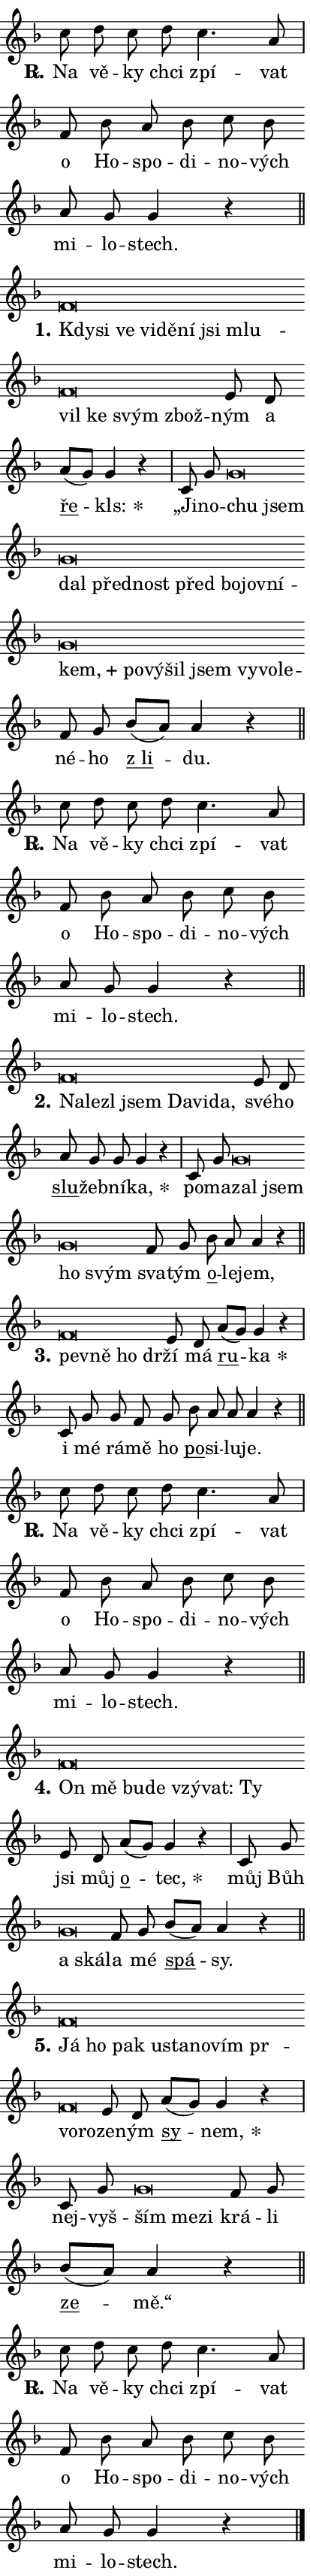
\version "2.24.0"
\header { tagline = "" }
\paper {
  indent = 0\cm
  top-margin = 0\cm
  right-margin = 0.13\cm % to fit lyric hyphens
  bottom-margin = 0\cm
  left-margin = 0\cm
  paper-width = 7\cm
  page-breaking = #ly:one-page-breaking
  system-system-spacing.basic-distance = #11
  score-system-spacing.basic-distance = #11
  ragged-last = ##f
}


%% Author: Thomas Morley
%% https://lists.gnu.org/archive/html/lilypond-user/2020-05/msg00002.html
#(define (line-position grob)
"Returns position of @var[grob} in current system:
   @code{'start}, if at first time-step
   @code{'end}, if at last time-step
   @code{'middle} otherwise
"
  (let* ((col (ly:item-get-column grob))
         (ln (ly:grob-object col 'left-neighbor))
         (rn (ly:grob-object col 'right-neighbor))
         (col-to-check-left (if (ly:grob? ln) ln col))
         (col-to-check-right (if (ly:grob? rn) rn col))
         (break-dir-left
           (and
             (ly:grob-property col-to-check-left 'non-musical #f)
             (ly:item-break-dir col-to-check-left)))
         (break-dir-right
           (and
             (ly:grob-property col-to-check-right 'non-musical #f)
             (ly:item-break-dir col-to-check-right))))
        (cond ((eqv? 1 break-dir-left) 'start)
              ((eqv? -1 break-dir-right) 'end)
              (else 'middle))))

#(define (tranparent-at-line-position vctor)
  (lambda (grob)
  "Relying on @code{line-position} select the relevant enry from @var{vctor}.
Used to determine transparency,"
    (case (line-position grob)
      ((end) (not (vector-ref vctor 0)))
      ((middle) (not (vector-ref vctor 1)))
      ((start) (not (vector-ref vctor 2))))))

noteHeadBreakVisibility =
#(define-music-function (break-visibility)(vector?)
"Makes @code{NoteHead}s transparent relying on @var{break-visibility}"
#{
  \override NoteHead.transparent =
    #(tranparent-at-line-position break-visibility)
#})

#(define delete-ledgers-for-transparent-note-heads
  (lambda (grob)
    "Reads whether a @code{NoteHead} is transparent.
If so this @code{NoteHead} is removed from @code{'note-heads} from
@var{grob}, which is supposed to be @code{LedgerLineSpanner}.
As a result ledgers are not printed for this @code{NoteHead}"
    (let* ((nhds-array (ly:grob-object grob 'note-heads))
           (nhds-list
             (if (ly:grob-array? nhds-array)
                 (ly:grob-array->list nhds-array)
                 '()))
           ;; Relies on the transparent-property being done before
           ;; Staff.LedgerLineSpanner.after-line-breaking is executed.
           ;; This is fragile ...
           (to-keep
             (remove
               (lambda (nhd)
                 (ly:grob-property nhd 'transparent #f))
               nhds-list)))
      ;; TODO find a better method to iterate over grob-arrays, similiar
      ;; to filter/remove etc for lists
      ;; For now rebuilt from scratch
      (set! (ly:grob-object grob 'note-heads)  '())
      (for-each
        (lambda (nhd)
          (ly:pointer-group-interface::add-grob grob 'note-heads nhd))
        to-keep))))

squashNotes = {
  \override NoteHead.X-extent = #'(-0.2 . 0.2)
  \override NoteHead.Y-extent = #'(-0.75 . 0)
  \override NoteHead.stencil =
    #(lambda (grob)
       (let ((pos (ly:grob-property grob 'staff-position)))
         (begin
           (if (< pos -7) (display "ERROR: Lower brevis then expected\n") (display ""))
           (if (<= pos -6) ly:text-interface::print ly:note-head::print))))
}
unSquashNotes = {
  \revert NoteHead.X-extent
  \revert NoteHead.Y-extent
  \revert NoteHead.stencil
}

hideNotes = \noteHeadBreakVisibility #begin-of-line-visible
unHideNotes = \noteHeadBreakVisibility #all-visible

% work-around for resetting accidentals
% https://lilypond.org/doc/v2.23/Documentation/notation/displaying-rhythms#unmetered-music
cadenzaMeasure = {
  \cadenzaOff
  \partial 1024 s1024
  \cadenzaOn
}

#(define-markup-command (accent layout props text) (markup?)
  "Underline accented syllable"
  (interpret-markup layout props
    #{\markup \override #'(offset . 4.3) \underline { #text }#}))

responsum = \markup \concat {
  "R" \hspace #-1.05 \path #0.1 #'((moveto 0 0.07) (lineto 0.9 0.8)) \hspace #0.05 "."
}

spaceSize = #0.6828661417322834 % exact space size for TeX Gyre Schola

\layout {
  \context {
    \Staff
    \remove "Time_signature_engraver"
    \override LedgerLineSpanner.after-line-breaking = #delete-ledgers-for-transparent-note-heads
  }
  \context {
    \Lyrics {
      \override LyricSpace.minimum-distance = \spaceSize
      \override LyricText.font-name = #"TeX Gyre Schola"
      \override LyricText.font-size = 1
      \override StanzaNumber.font-name = #"TeX Gyre Schola Bold"
      \override StanzaNumber.font-size = 1
    }
  }
  \context {
    \Score 
    \override NoteHead.text =
      #(lambda (grob) 
        (let ((pos (ly:grob-property grob 'staff-position)))
          #{\markup {
            \combine
              \halign #-0.55 \raise #(if (= pos -6) 0 0.5) \override #'(thickness . 2) \draw-line #'(3.2 . 0)
              \musicglyph "noteheads.sM1"
          }#}))
  }
}

% magnetic-lyrics.ily
%
%   written by
%     Jean Abou Samra <jean@abou-samra.fr>
%     Werner Lemberg <wl@gnu.org>
%
%   adapted by
%     Jiri Hon <jiri.hon@gmail.com>
%
% Version 2022-Apr-15

% https://www.mail-archive.com/lilypond-user@gnu.org/msg149350.html

#(define (Left_hyphen_pointer_engraver context)
   "Collect syllable-hyphen-syllable occurrences in lyrics and store
them in properties.  This engraver only looks to the left.  For
example, if the lyrics input is @code{foo -- bar}, it does the
following.

@itemize @bullet
@item
Set the @code{text} property of the @code{LyricHyphen} grob between
@q{foo} and @q{bar} to @code{foo}.

@item
Set the @code{left-hyphen} property of the @code{LyricText} grob with
text @q{foo} to the @code{LyricHyphen} grob between @q{foo} and
@q{bar}.
@end itemize

Use this auxiliary engraver in combination with the
@code{lyric-@/text::@/apply-@/magnetic-@/offset!} hook."
   (let ((hyphen #f)
         (text #f))
     (make-engraver
      (acknowledgers
       ((lyric-syllable-interface engraver grob source-engraver)
        (set! text grob)))
      (end-acknowledgers
       ((lyric-hyphen-interface engraver grob source-engraver)
        ;(when (not (grob::has-interface grob 'lyric-space-interface))
          (set! hyphen grob)));)
      ((stop-translation-timestep engraver)
       (when (and text hyphen)
         (ly:grob-set-object! text 'left-hyphen hyphen))
       (set! text #f)
       (set! hyphen #f)))))

#(define (lyric-text::apply-magnetic-offset! grob)
   "If the space between two syllables is less than the value in
property @code{LyricText@/.details@/.squash-threshold}, move the right
syllable to the left so that it gets concatenated with the left
syllable.

Use this function as a hook for
@code{LyricText@/.after-@/line-@/breaking} if the
@code{Left_@/hyphen_@/pointer_@/engraver} is active."
   (let ((hyphen (ly:grob-object grob 'left-hyphen #f)))
     (when hyphen
       (let ((left-text (ly:spanner-bound hyphen LEFT)))
         (when (grob::has-interface left-text 'lyric-syllable-interface)
           (let* ((common (ly:grob-common-refpoint grob left-text X))
                  (this-x-ext (ly:grob-extent grob common X))
                  (left-x-ext
                   (begin
                     ;; Trigger magnetism for left-text.
                     (ly:grob-property left-text 'after-line-breaking)
                     (ly:grob-extent left-text common X)))
                  ;; `delta` is the gap width between two syllables.
                  (delta (- (interval-start this-x-ext)
                            (interval-end left-x-ext)))
                  (details (ly:grob-property grob 'details))
                  (threshold (assoc-get 'squash-threshold details 0.2)))
             (when (< delta threshold)
               (let* (;; We have to manipulate the input text so that
                      ;; ligatures crossing syllable boundaries are not
                      ;; disabled.  For languages based on the Latin
                      ;; script this is essentially a beautification.
                      ;; However, for non-Western scripts it can be a
                      ;; necessity.
                      (lt (ly:grob-property left-text 'text))
                      (rt (ly:grob-property grob 'text))
                      (is-space (grob::has-interface hyphen 'lyric-space-interface))
                      (space (if is-space " " ""))
                      (extra-delta (if is-space spaceSize 0))
                      ;; Append new syllable.
                      (ltrt-space (if (and (string? lt) (string? rt))
                                (string-append lt space rt)
                                (make-concat-markup (list lt space rt))))
                      ;; Right-align `ltrt` to the right side.
                      (ltrt-space-markup (grob-interpret-markup
                               grob
                               (make-translate-markup
                                (cons (interval-length this-x-ext) 0)
                                (make-right-align-markup ltrt-space)))))
                 (begin
                   ;; Don't print `left-text`.
                   (ly:grob-set-property! left-text 'stencil #f)
                   ;; Set text and stencil (which holds all collected
                   ;; syllables so far) and shift it to the left.
                   (ly:grob-set-property! grob 'text ltrt-space)
                   (ly:grob-set-property! grob 'stencil ltrt-space-markup)
                   (ly:grob-translate-axis! grob (- (- delta extra-delta)) X))))))))))


#(define (lyric-hyphen::displace-bounds-first grob)
   ;; Make very sure this callback isn't triggered too early.
   (let ((left (ly:spanner-bound grob LEFT))
         (right (ly:spanner-bound grob RIGHT)))
     (ly:grob-property left 'after-line-breaking)
     (ly:grob-property right 'after-line-breaking)
     (ly:lyric-hyphen::print grob)))

squashThreshold = #0.4

\layout {
  \context {
    \Lyrics
    \consists #Left_hyphen_pointer_engraver
    \override LyricText.after-line-breaking =
      #lyric-text::apply-magnetic-offset!
    \override LyricHyphen.stencil = #lyric-hyphen::displace-bounds-first
    \override LyricText.details.squash-threshold = \squashThreshold
    \override LyricHyphen.minimum-distance = 0
    \override LyricHyphen.minimum-length = \squashThreshold
  }
}

squashText = \override LyricText.details.squash-threshold = 9999
unSquashText = \override LyricText.details.squash-threshold = \squashThreshold

leftText = \override LyricText.self-alignment-X = #LEFT
unLeftText = \revert LyricText.self-alignment-X

starOffset = #(lambda (grob) 
                (let ((x_offset (ly:self-alignment-interface::aligned-on-x-parent grob)))
                  (if (= x_offset 0) 0 (+ x_offset 1.2))))

star = #(define-music-function (syllable)(string?)
"Append star separator at the end of a syllable"
#{
  \once \override LyricText.X-offset = #starOffset
  \lyricmode { \markup {
    #syllable
    \override #'((font-name . "TeX Gyre Schola Bold")) \hspace #0.2 \lower #0.65 \larger "*"
  } }
#})

starAccent = #(define-music-function (syllable)(string?)
"Append star separator at the end of a syllable and make accent"
#{
  \once \override LyricText.X-offset = #starOffset
  \lyricmode { \markup {
    \accent #syllable
    \override #'((font-name . "TeX Gyre Schola Bold")) \hspace #0.2 \lower #0.65 \larger "*"
  } }
#})

breath = #(define-music-function (syllable)(string?)
"Append breathing indicator at the end of a syllable"
#{
  \lyricmode { \markup { #syllable "+" } }
#})

optionalBreath = #(define-music-function (syllable)(string?)
"Append optional breathing indicator at the end of a syllable"
#{
  \lyricmode { \markup { #syllable "(+)" } }
#})


\score {
    <<
        \new Voice = "melody" { \cadenzaOn \key f \major \relative { c''8 d c d c4. a8 \cadenzaMeasure \bar "|" f bes a bes \bar "" c bes \bar "" a g g4 r \cadenzaMeasure \bar "||" \break } }
        \new Lyrics \lyricsto "melody" { \lyricmode { \set stanza = \responsum
Na vě -- ky chci zpí -- vat o Ho -- spo -- di -- no -- vých mi -- lo -- stech. } }
    >>
    \layout {}
}

\score {
    <<
        \new Voice = "melody" { \cadenzaOn \key f \major \relative { \squashNotes f'\breve*1/16 \hideNotes \breve*1/16 \bar "" \breve*1/16 \bar "" \breve*1/16 \bar "" \breve*1/16 \bar "" \breve*1/16 \bar "" \breve*1/16 \bar "" \breve*1/16 \bar "" \breve*1/16 \bar "" \breve*1/16 \bar "" \breve*1/16 \breve*1/16 \bar "" \unHideNotes \unSquashNotes e8 d \bar "" a'[( g)] g4 r \cadenzaMeasure \bar "|" c,8 g' \bar "" \squashNotes g\breve*1/16 \hideNotes \breve*1/16 \bar "" \breve*1/16 \bar "" \breve*1/16 \bar "" \breve*1/16 \bar "" \breve*1/16 \bar "" \breve*1/16 \bar "" \breve*1/16 \bar "" \breve*1/16 \bar "" \breve*1/16 \bar "" \breve*1/16 \bar "" \breve*1/16 \bar "" \breve*1/16 \bar "" \breve*1/16 \bar "" \breve*1/16 \bar "" \breve*1/16 \breve*1/16 \bar "" \unHideNotes \unSquashNotes f8 g \bar "" bes[( a)] a4 r \cadenzaMeasure \bar "||" \break } }
        \new Lyrics \lyricsto "melody" { \lyricmode { \set stanza = "1."
\leftText Kdy -- \squashText si ve vi -- dě -- ní jsi mlu -- vil ke svým zbož -- \unLeftText \unSquashText ným a \markup \accent ře -- \star kls: „Ji -- no -- \leftText chu \squashText jsem dal před -- nost před bo -- jov -- ní -- \breath "kem," po -- vý -- šil jsem vy -- vo -- le -- \unLeftText \unSquashText né -- ho \markup \accent "z li" -- du. } }
    >>
    \layout {}
}

\score {
    <<
        \new Voice = "melody" { \cadenzaOn \key f \major \relative { c''8 d c d c4. a8 \cadenzaMeasure \bar "|" f bes a bes \bar "" c bes \bar "" a g g4 r \cadenzaMeasure \bar "||" \break } }
        \new Lyrics \lyricsto "melody" { \lyricmode { \set stanza = \responsum
Na vě -- ky chci zpí -- vat o Ho -- spo -- di -- no -- vých mi -- lo -- stech. } }
    >>
    \layout {}
}

\score {
    <<
        \new Voice = "melody" { \cadenzaOn \key f \major \relative { \squashNotes f'\breve*1/16 \hideNotes \breve*1/16 \bar "" \breve*1/16 \bar "" \breve*1/16 \bar "" \breve*1/16 \bar "" \breve*1/16 \breve*1/16 \bar "" \unHideNotes \unSquashNotes e8 d \bar "" a' g g g4 r \cadenzaMeasure \bar "|" c,8 g' \bar "" \squashNotes g\breve*1/16 \hideNotes \breve*1/16 \bar "" \breve*1/16 \breve*1/16 \bar "" \unHideNotes \unSquashNotes f8 g \bar "" bes a a4 r \cadenzaMeasure \bar "||" \break } }
        \new Lyrics \lyricsto "melody" { \lyricmode { \set stanza = "2."
\leftText Na -- \squashText le -- zl jsem Da -- vi -- da, \unLeftText \unSquashText své -- ho \markup \accent slu -- žeb -- ní -- \star ka, po -- ma -- \leftText zal \squashText jsem ho svým \unLeftText \unSquashText sva -- tým \markup \accent o -- le -- jem, } }
    >>
    \layout {}
}

\score {
    <<
        \new Voice = "melody" { \cadenzaOn \key f \major \relative { \squashNotes f'\breve*1/16 \hideNotes \breve*1/16 \bar "" \breve*1/16 \breve*1/16 \bar "" \unHideNotes \unSquashNotes e8 d \bar "" a'[( g)] g4 r \cadenzaMeasure \bar "|" c,8 g' \bar "" g f8 g \bar "" bes a a a4 r \cadenzaMeasure \bar "||" \break } }
        \new Lyrics \lyricsto "melody" { \lyricmode { \set stanza = "3."
\leftText pev -- \squashText ně ho dr -- \unLeftText \unSquashText ží má \markup \accent ru -- \star ka i mé rá -- mě ho \markup \accent po -- si -- lu -- je. } }
    >>
    \layout {}
}

\score {
    <<
        \new Voice = "melody" { \cadenzaOn \key f \major \relative { c''8 d c d c4. a8 \cadenzaMeasure \bar "|" f bes a bes \bar "" c bes \bar "" a g g4 r \cadenzaMeasure \bar "||" \break } }
        \new Lyrics \lyricsto "melody" { \lyricmode { \set stanza = \responsum
Na vě -- ky chci zpí -- vat o Ho -- spo -- di -- no -- vých mi -- lo -- stech. } }
    >>
    \layout {}
}

\score {
    <<
        \new Voice = "melody" { \cadenzaOn \key f \major \relative { \squashNotes f'\breve*1/16 \hideNotes \breve*1/16 \bar "" \breve*1/16 \bar "" \breve*1/16 \bar "" \breve*1/16 \bar "" \breve*1/16 \breve*1/16 \bar "" \unHideNotes \unSquashNotes e8 d \bar "" a'[( g)] g4 r \cadenzaMeasure \bar "|" c,8 g' \bar "" \squashNotes g\breve*1/16 \hideNotes \breve*1/16 \bar "" \unHideNotes \unSquashNotes f8 g \bar "" bes[( a)] a4 r \cadenzaMeasure \bar "||" \break } }
        \new Lyrics \lyricsto "melody" { \lyricmode { \set stanza = "4."
\leftText On \squashText mě bu -- de vzý -- vat: Ty \unLeftText \unSquashText jsi můj \markup \accent o -- \star tec, můj Bůh \leftText a \squashText ská -- \unLeftText \unSquashText la mé \markup \accent spá -- sy. } }
    >>
    \layout {}
}

\score {
    <<
        \new Voice = "melody" { \cadenzaOn \key f \major \relative { \squashNotes f'\breve*1/16 \hideNotes \breve*1/16 \bar "" \breve*1/16 \bar "" \breve*1/16 \bar "" \breve*1/16 \bar "" \breve*1/16 \bar "" \breve*1/16 \bar "" \breve*1/16 \bar "" \breve*1/16 \breve*1/16 \bar "" \unHideNotes \unSquashNotes e8 d \bar "" a'[( g)] g4 r \cadenzaMeasure \bar "|" c,8 g' \bar "" \squashNotes g\breve*1/16 \hideNotes \breve*1/16 \breve*1/16 \bar "" \unHideNotes \unSquashNotes f8 g \bar "" bes[( a)] a4 r \cadenzaMeasure \bar "||" \break } }
        \new Lyrics \lyricsto "melody" { \lyricmode { \set stanza = "5."
\leftText Já \squashText ho pak u -- sta -- no -- vím pr -- vo -- ro -- \unLeftText \unSquashText ze -- ným \markup \accent sy -- \star nem, nej -- vyš -- \leftText ším \squashText me -- zi \unLeftText \unSquashText krá -- li \markup \accent ze -- mě.“ } }
    >>
    \layout {}
}

\score {
    <<
        \new Voice = "melody" { \cadenzaOn \key f \major \relative { c''8 d c d c4. a8 \cadenzaMeasure \bar "|" f bes a bes \bar "" c bes \bar "" a g g4 r \cadenzaMeasure \bar "||" \break } \bar "|." }
        \new Lyrics \lyricsto "melody" { \lyricmode { \set stanza = \responsum
Na vě -- ky chci zpí -- vat o Ho -- spo -- di -- no -- vých mi -- lo -- stech. } }
    >>
    \layout {}
}
